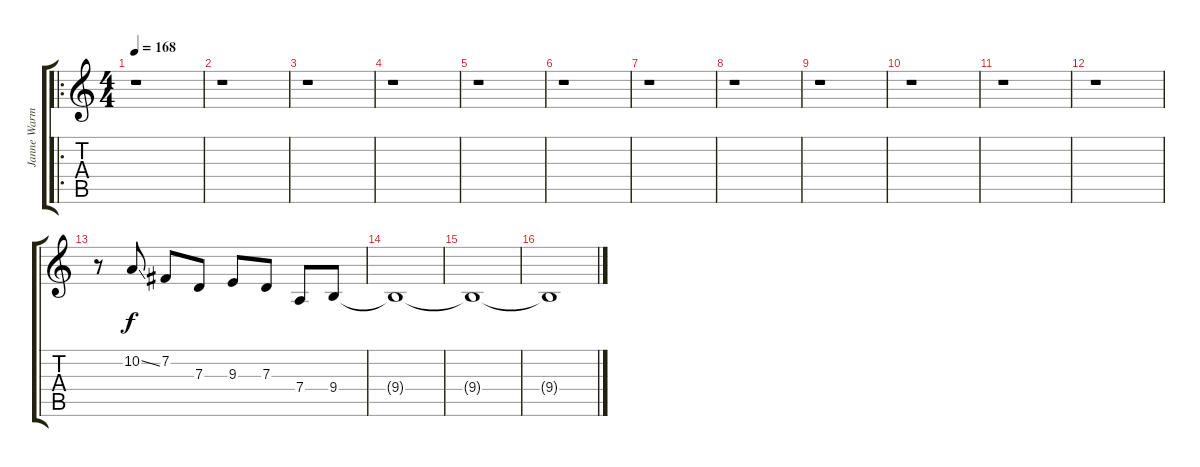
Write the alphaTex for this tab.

\track ("Janne Warmen" "Janne Warm") {instrument stringensemble1}
\staff {score tabs}
\tuning (E4 B3 G3 D3 A2 E2) {hide}
\ro
\ts (4 4)
\tempo 168
\clef g2
\ks c
r.1{dy f} |
r.1 |
r.1 |
r.1 |
r.1 |
r.1 |
r.1 |
r.1 |
r.1 |
r.1 |
r.1 |
r.1 |
r.8 10.2{ss}.8 7.2.8 7.3.8 9.3.8 7.3.8 7.4.8 9.4.8 |
9.4{t}.1 |
9.4{t}.1 |
9.4{t}.1
